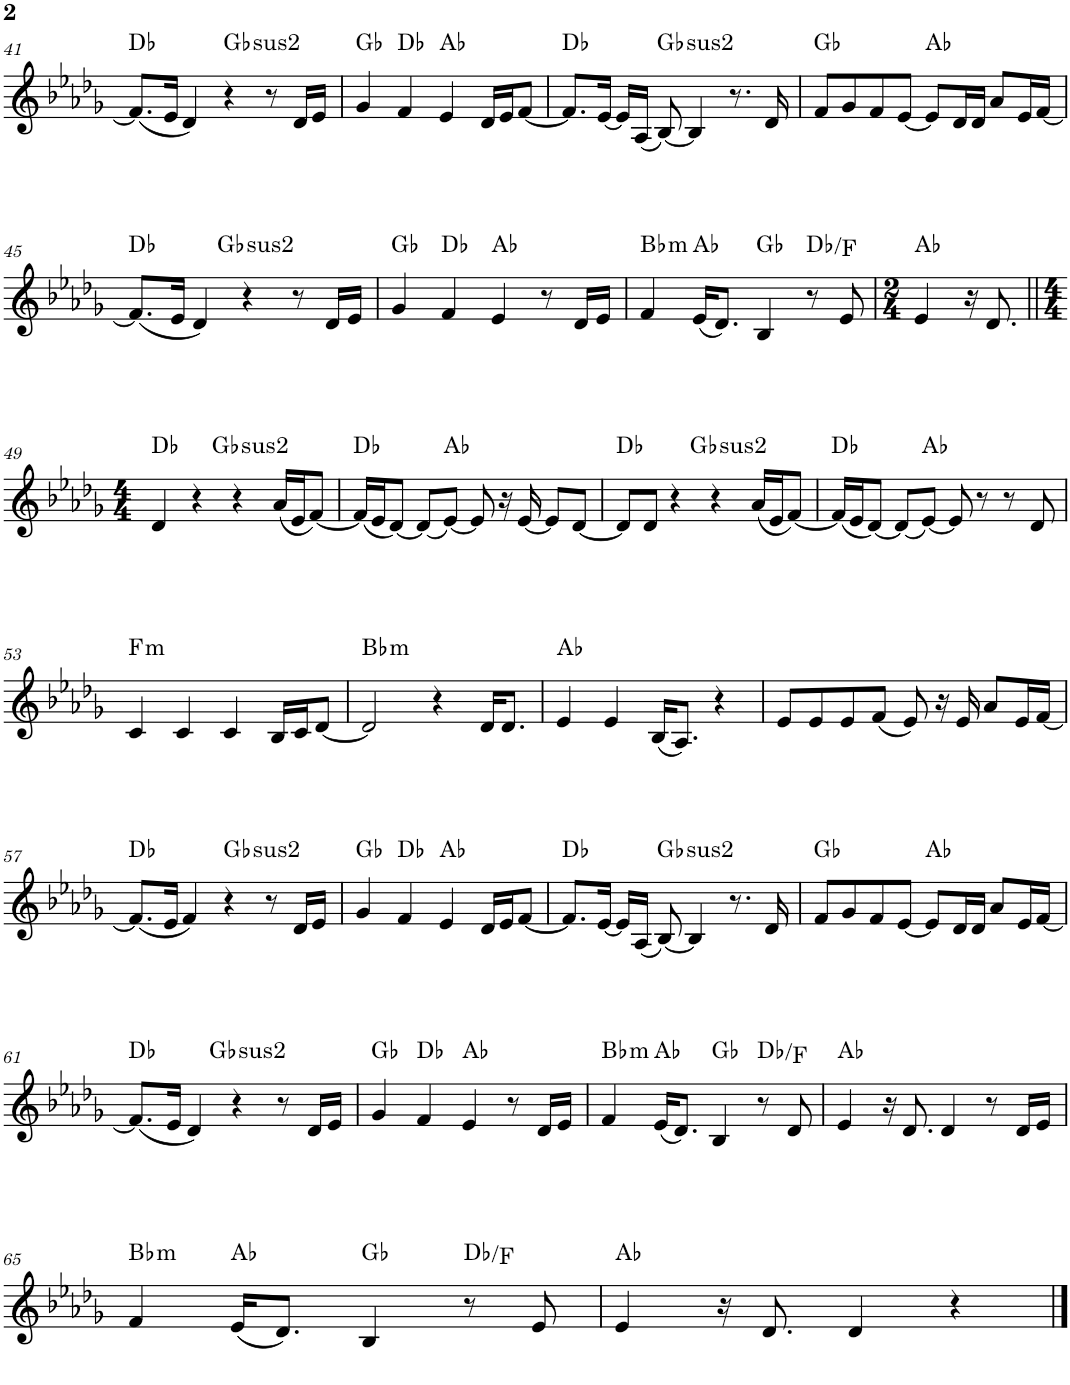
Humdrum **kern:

**kern	**harte
*part1	*part1
*staff1	*
*I"Piano	*
*I'Pno.	*
!!LO:PB:g=z
*clefG2	*
*k[b-e-a-d-g-]	*
*M4/4	*
=41	=41
(8.f/L]	Db:maj
16e-/Jk	.
4d-/)	.
!	!LO:H:kt=2
4r	Gb:(1,2,5)
8r	.
16d-/LL	.
16e-/JJ	.
=42	=42
4g-/	Gb:maj
4f/	Db:maj
4e-/	Ab:maj
16d-/LL	.
16e-/J	.
[8f/J	.
=43	=43
8.f/L]	Db:maj
[16e-/Jk	.
16e-/LL]	.
(16A-/JJ	.
!	!LO:H:kt=2
[8B-/)	Gb:(1,2,5)
4B-/]	.
8.r	.
16d-/	.
=44	=44
8f/L	Gb:maj
8g-/	.
8f/	.
[8e-/J	.
8e-/L]	Ab:maj
16d-/L	.
16d-/JJ	.
8a-/L	.
16e-/L	.
[16f/JJ	.
!!LO:LB:g=z
=45	=45
*^	*
(8.f/L]	4.ryy	Db:maj
16e-/Jk	.	.
4d-/)	.	.
!	!	!LO:H:kt=2
.	2ryy	Gb:(1,2,5)
4r	.	.
8r	.	.
16d-/LL	8ryy	.
16e-/JJ	.	.
*v	*v	*
=46	=46
4g-/	Gb:maj
4f/	Db:maj
4e-/	Ab:maj
8r	.
16d-/LL	.
16e-/JJ	.
=47	=47
!	!LO:H:kt=m
4f/	Bb:min
(16e-/KL	Ab:maj
8.d-/J)	.
4B-/	Gb:maj
8r	Db:maj/3
8e-/	.
=48	=48
*M2/4	*
4e-/	Ab:maj
16r	.
8.d-/	.
!!LO:LB:g=z
=49||	=49||
*M4/4	*
*^	*
4d-/	4.ryy	Db:maj
4r	.	.
!	!	!LO:H:kt=2
.	2ryy	Gb:(1,2,5)
4r	.	.
(16a-/LL	.	.
16e-/J	.	.
[8f/J)	8ryy	.
*v	*v	*
=50	=50
(16f/LL]	Db:maj
16e-/J	.
[8d-/J)	.
(8d-/L]	.
[8e-/J)	Ab:maj
8e-/]	.
16r	.
[16e-/	.
8e-/L]	.
[8d-/J	.
=51	=51
*^	*
8d-/L]	4.ryy	Db:maj
8d-/J	.	.
4r	.	.
!	!	!LO:H:kt=2
.	2ryy	Gb:(1,2,5)
4r	.	.
(16a-/LL	.	.
16e-/J	.	.
[8f/J)	8ryy	.
*v	*v	*
=52	=52
(16f/LL]	Db:maj
16e-/J	.
[8d-/J)	.
(8d-/L]	.
[8e-/J)	Ab:maj
8e-/]	.
8r	.
8r	.
8d-/	.
!!LO:LB:g=z
=53	=53
!	!LO:H:kt=m
4c/	F:min
4c/	.
4c/	.
16B-/LL	.
16c/J	.
[8d-/J	.
=54	=54
!	!LO:H:kt=m
2d-/]	Bb:min
4r	.
16d-/KL	.
8.d-/J	.
=55	=55
4e-/	Ab:maj
4e-/	.
(16B-/KL	.
8.A-/J)	.
4r	.
=56	=56
8e-/L	.
8e-/	.
8e-/	.
(8f/J	.
8e-/)	.
16r	.
16e-/	.
8a-/L	.
16e-/L	.
[16f/JJ	.
!!LO:LB:g=z
=57	=57
(8.f/L]	Db:maj
16e-/Jk	.
4f/)	.
!	!LO:H:kt=2
4r	Gb:(1,2,5)
8r	.
16d-/LL	.
16e-/JJ	.
=58	=58
4g-/	Gb:maj
4f/	Db:maj
4e-/	Ab:maj
16d-/LL	.
16e-/J	.
[8f/J	.
=59	=59
8.f/L]	Db:maj
[16e-/Jk	.
16e-/LL]	.
(16A-/JJ	.
!	!LO:H:kt=2
[8B-/)	Gb:(1,2,5)
4B-/]	.
8.r	.
16d-/	.
=60	=60
8f/L	Gb:maj
8g-/	.
8f/	.
[8e-/J	.
8e-/L]	Ab:maj
16d-/L	.
16d-/JJ	.
8a-/L	.
16e-/L	.
[16f/JJ	.
!!LO:LB:g=z
=61	=61
*^	*
(8.f/L]	4.ryy	Db:maj
16e-/Jk	.	.
4d-/)	.	.
!	!	!LO:H:kt=2
.	2ryy	Gb:(1,2,5)
4r	.	.
8r	.	.
16d-/LL	8ryy	.
16e-/JJ	.	.
*v	*v	*
=62	=62
4g-/	Gb:maj
4f/	Db:maj
4e-/	Ab:maj
8r	.
16d-/LL	.
16e-/JJ	.
=63	=63
!	!LO:H:kt=m
4f/	Bb:min
(16e-/KL	Ab:maj
8.d-/J)	.
4B-/	Gb:maj
8r	Db:maj/3
8d-/	.
=64	=64
4e-/	Ab:maj
16r	.
8.d-/	.
4d-/	.
8r	.
16d-/LL	.
16e-/JJ	.
!!LO:LB:g=z
=65	=65
!	!LO:H:kt=m
4f/	Bb:min
(16e-/KL	Ab:maj
8.d-/J)	.
4B-/	Gb:maj
8r	Db:maj/3
8e-/	.
=66	=66
4e-/	Ab:maj
16r	.
8.d-/	.
4d-/	.
4r	.
==	==
*-	*-
